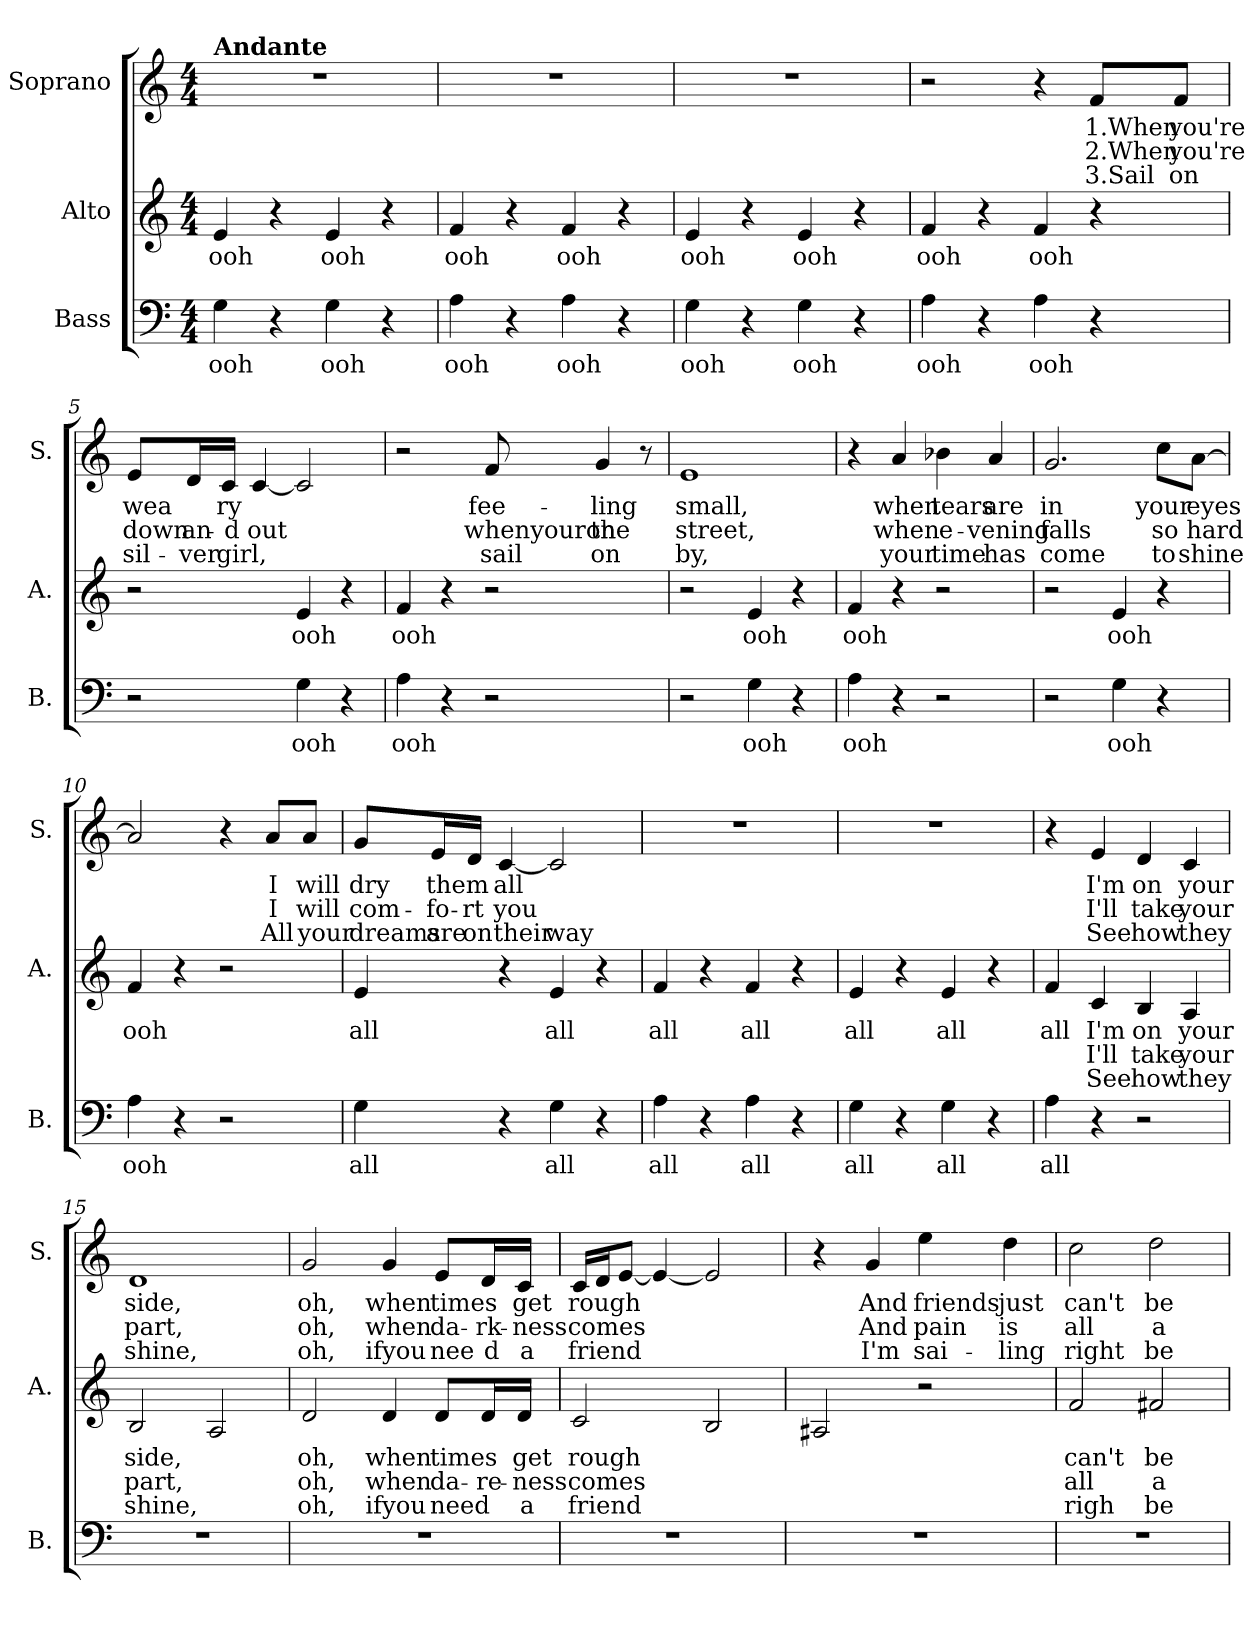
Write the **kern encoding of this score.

**kern	**text	**kern	**text	**text	**text	**kern	**text	**text	**text
*part3	*part3	*part2	*part2	*part2	*part2	*part1	*part1	*part1	*part1
*staff3	*staff3	*staff2	*staff2	*staff2	*staff2	*staff1	*staff1	*staff1	*staff1
*I"Bass	*	*I"Alto	*	*	*	*I"Soprano	*	*	*
*I'B.	*	*I'A.	*	*	*	*I'S.	*	*	*
*clefF4	*	*clefG2	*	*	*	*clefG2	*	*	*
*k[]	*	*k[]	*	*	*	*k[]	*	*	*
*M4/4	*	*M4/4	*	*	*	*M4/4	*	*	*
=1	=1	=1	=1	=1	=1	=1	=1	=1	=1
!	!	!	!	!	!	!LO:TX:a:B:t=Andante	!	!	!
!	!LO:LY:b	!	!LO:LY:b	!	!	!	!	!	!
4G\	ooh	4e/	ooh	.	.	1r	.	.	.
4r	.	4r	.	.	.	.	.	.	.
!	!LO:LY:b	!	!LO:LY:b	!	!	!	!	!	!
4G\	ooh	4e/	ooh	.	.	.	.	.	.
4r	.	4r	.	.	.	.	.	.	.
=2	=2	=2	=2	=2	=2	=2	=2	=2	=2
!	!LO:LY:b	!	!LO:LY:b	!	!	!	!	!	!
4A\	ooh	4f/	ooh	.	.	1r	.	.	.
4r	.	4r	.	.	.	.	.	.	.
!	!LO:LY:b	!	!LO:LY:b	!	!	!	!	!	!
4A\	ooh	4f/	ooh	.	.	.	.	.	.
4r	.	4r	.	.	.	.	.	.	.
=3	=3	=3	=3	=3	=3	=3	=3	=3	=3
!	!LO:LY:b	!	!LO:LY:b	!	!	!	!	!	!
4G\	ooh	4e/	ooh	.	.	1r	.	.	.
4r	.	4r	.	.	.	.	.	.	.
!	!LO:LY:b	!	!LO:LY:b	!	!	!	!	!	!
4G\	ooh	4e/	ooh	.	.	.	.	.	.
4r	.	4r	.	.	.	.	.	.	.
=4	=4	=4	=4	=4	=4	=4	=4	=4	=4
!	!LO:LY:b	!	!LO:LY:b	!	!	!	!	!	!
4A\	ooh	4f/	ooh	.	.	2r	.	.	.
4r	.	4r	.	.	.	.	.	.	.
!	!LO:LY:b	!	!LO:LY:b	!	!	!	!	!	!
4A\	ooh	4f/	ooh	.	.	4r	.	.	.
!	!	!	!	!	!	!	!LO:LY:b	!LO:LY:b	!LO:LY:b
4r	.	4r	.	.	.	8f/L	1.When	2.When	3.Sail
!	!	!	!	!	!	!	!LO:LY:b	!LO:LY:b	!LO:LY:b
.	.	.	.	.	.	8f/J	you're	you're	on
=5	=5	=5	=5	=5	=5	=5	=5	=5	=5
!	!	!	!	!	!	!	!LO:LY:b	!LO:LY:b	!LO:LY:b
2r	.	2r	.	.	.	8e/L	wea	down	sil-
!	!	!	!	!	!	!	!	!LO:LY:b	!LO:LY:b
.	.	.	.	.	.	16d/L	.	an-	-ver
!	!	!	!	!	!	!	!LO:LY:b	!LO:LY:b	!LO:LY:b
.	.	.	.	.	.	16c/JJ	ry	-d	girl,
!	!	!	!	!	!	!	!	!LO:LY:b	!
.	.	.	.	.	.	[4c/	.	out	.
!	!LO:LY:b	!	!LO:LY:b	!	!	!	!	!	!
4G\	ooh	4e/	ooh	.	.	2c/]	.	.	.
4r	.	4r	.	.	.	.	.	.	.
=6	=6	=6	=6	=6	=6	=6	=6	=6	=6
!	!LO:LY:b	!	!LO:LY:b	!	!	!	!	!	!
4A\	ooh	4f/	ooh	.	.	2r	.	.	.
4r	.	4r	.	.	.	.	.	.	.
!	!	!	!	!	!	!	!LO:LY:b	!LO:LY:b	!LO:LY:b
2r	.	2r	.	.	.	8f/	fee-	whenyouron	sail
!	!	!	!	!	!	!	!LO:LY:b	!LO:LY:b	!LO:LY:b
.	.	.	.	.	.	4g/	-ling	the	on
.	.	.	.	.	.	8r	.	.	.
!!LO:LB:g=z
=7	=7	=7	=7	=7	=7	=7	=7	=7	=7
!	!	!	!	!	!	!	!LO:LY:b	!LO:LY:b	!LO:LY:b
2r	.	2r	.	.	.	1e	small,	street,	by,
!	!LO:LY:b	!	!LO:LY:b	!	!	!	!	!	!
4G\	ooh	4e/	ooh	.	.	.	.	.	.
4r	.	4r	.	.	.	.	.	.	.
=8	=8	=8	=8	=8	=8	=8	=8	=8	=8
!	!LO:LY:b	!	!LO:LY:b	!	!	!	!	!	!
4A\	ooh	4f/	ooh	.	.	4r	.	.	.
!	!	!	!	!	!	!	!LO:LY:b	!LO:LY:b	!LO:LY:b
4r	.	4r	.	.	.	4a/	when	when	your
!	!	!	!	!	!	!	!LO:LY:b	!LO:LY:b	!LO:LY:b
2r	.	2r	.	.	.	4b-X\	tears	e-	time
!	!	!	!	!	!	!	!LO:LY:b	!LO:LY:b	!LO:LY:b
.	.	.	.	.	.	4a/	are	-vening	has
=9	=9	=9	=9	=9	=9	=9	=9	=9	=9
!	!	!	!	!	!	!	!LO:LY:b	!LO:LY:b	!LO:LY:b
2r	.	2r	.	.	.	2.g/	in	falls	come
!	!LO:LY:b	!	!LO:LY:b	!	!	!	!	!	!
4G\	ooh	4e/	ooh	.	.	.	.	.	.
!	!	!	!	!	!	!	!LO:LY:b	!LO:LY:b	!LO:LY:b
4r	.	4r	.	.	.	8cc\L	your	so	to
!	!	!	!	!	!	!	!LO:LY:b	!LO:LY:b	!LO:LY:b
.	.	.	.	.	.	[8a\J	eyes	hard	shine
=10	=10	=10	=10	=10	=10	=10	=10	=10	=10
!	!LO:LY:b	!	!LO:LY:b	!	!	!	!	!	!
4A\	ooh	4f/	ooh	.	.	2a/]	.	.	.
4r	.	4r	.	.	.	.	.	.	.
2r	.	2r	.	.	.	4r	.	.	.
!	!	!	!	!	!	!	!LO:LY:b	!LO:LY:b	!LO:LY:b
.	.	.	.	.	.	8a/L	I	I	All
!	!	!	!	!	!	!	!LO:LY:b	!LO:LY:b	!LO:LY:b
.	.	.	.	.	.	8a/J	will	will	your
=11	=11	=11	=11	=11	=11	=11	=11	=11	=11
!	!LO:LY:b	!	!LO:LY:b	!	!	!	!LO:LY:b	!LO:LY:b	!LO:LY:b
4G\	all	4e/	all	.	.	8g/L	dry	com-	dreams
!	!	!	!	!	!	!	!LO:LY:b	!LO:LY:b	!LO:LY:b
.	.	.	.	.	.	16e/L	them	-fo-	are
!	!	!	!	!	!	!	!	!LO:LY:b	!LO:LY:b
.	.	.	.	.	.	16d/JJ	.	-rt	on
!	!	!	!	!	!	!	!LO:LY:b	!LO:LY:b	!LO:LY:b
4r	.	4r	.	.	.	[4c/	all	you	their
!	!LO:LY:b	!	!LO:LY:b	!	!	!	!	!	!LO:LY:b
4G\	all	4e/	all	.	.	2c/]	.	.	way
4r	.	4r	.	.	.	.	.	.	.
=12	=12	=12	=12	=12	=12	=12	=12	=12	=12
!	!LO:LY:b	!	!LO:LY:b	!	!	!	!	!	!
4A\	all	4f/	all	.	.	1r	.	.	.
4r	.	4r	.	.	.	.	.	.	.
!	!LO:LY:b	!	!LO:LY:b	!	!	!	!	!	!
4A\	all	4f/	all	.	.	.	.	.	.
4r	.	4r	.	.	.	.	.	.	.
=13	=13	=13	=13	=13	=13	=13	=13	=13	=13
!	!LO:LY:b	!	!LO:LY:b	!	!	!	!	!	!
4G\	all	4e/	all	.	.	1r	.	.	.
4r	.	4r	.	.	.	.	.	.	.
!	!LO:LY:b	!	!LO:LY:b	!	!	!	!	!	!
4G\	all	4e/	all	.	.	.	.	.	.
4r	.	4r	.	.	.	.	.	.	.
!!LO:LB:g=z
=14	=14	=14	=14	=14	=14	=14	=14	=14	=14
!	!LO:LY:b	!	!LO:LY:b	!	!	!	!	!	!
4A\	all	4f/	all	.	.	4r	.	.	.
!	!	!	!LO:LY:b	!LO:LY:b	!LO:LY:b	!	!LO:LY:b	!LO:LY:b	!LO:LY:b
4r	.	4c/	I'm	I'll	See	4e/	I'm	I'll	See
!	!	!	!LO:LY:b	!LO:LY:b	!LO:LY:b	!	!LO:LY:b	!LO:LY:b	!LO:LY:b
2r	.	4B/	on	take	how	4d/	on	take	how
!	!	!	!LO:LY:b	!LO:LY:b	!LO:LY:b	!	!LO:LY:b	!LO:LY:b	!LO:LY:b
.	.	4A/	your	your	they	4c/	your	your	they
=15	=15	=15	=15	=15	=15	=15	=15	=15	=15
!	!	!	!LO:LY:b	!LO:LY:b	!LO:LY:b	!	!LO:LY:b	!LO:LY:b	!LO:LY:b
1r	.	2B/	side,	part,	shine,	1d	side,	part,	shine,
.	.	2A/	.	.	.	.	.	.	.
=16	=16	=16	=16	=16	=16	=16	=16	=16	=16
!	!	!	!LO:LY:b	!LO:LY:b	!LO:LY:b	!	!LO:LY:b	!LO:LY:b	!LO:LY:b
1r	.	2d/	oh,	oh,	oh,	2g/	oh,	oh,	oh,
!	!	!	!LO:LY:b	!LO:LY:b	!LO:LY:b	!	!LO:LY:b	!LO:LY:b	!LO:LY:b
.	.	4d/	when	when	ifyou	4g/	when	when	ifyou
!	!	!	!LO:LY:b	!LO:LY:b	!LO:LY:b	!	!LO:LY:b	!LO:LY:b	!LO:LY:b
.	.	8d/L	times	da-	need	8e/L	times	da-	nee
!	!	!	!	!LO:LY:b	!	!	!	!LO:LY:b	!LO:LY:b
.	.	16d/L	.	-re-	.	16d/L	.	-rk-	d
!	!	!	!LO:LY:b	!LO:LY:b	!LO:LY:b	!	!LO:LY:b	!LO:LY:b	!LO:LY:b
.	.	16d/JJ	get	-ness	a	16c/JJ	get	-ness	a
=17	=17	=17	=17	=17	=17	=17	=17	=17	=17
!	!	!	!LO:LY:b	!LO:LY:b	!LO:LY:b	!	!LO:LY:b	!LO:LY:b	!LO:LY:b
1r	.	2c/	rough	comes	friend	16c/LL	rough	comes	friend
.	.	.	.	.	.	16d/J	.	.	.
.	.	.	.	.	.	[8e/J	.	.	.
.	.	.	.	.	.	4e/_	.	.	.
.	.	2B/	.	.	.	2e/]	.	.	.
=18	=18	=18	=18	=18	=18	=18	=18	=18	=18
1r	.	2A#X/	.	.	.	4r	.	.	.
!	!	!	!	!	!	!	!LO:LY:b	!LO:LY:b	!LO:LY:b
.	.	.	.	.	.	4g/	And	And	I'm
!	!	!	!	!	!	!	!LO:LY:b	!LO:LY:b	!LO:LY:b
.	.	2r	.	.	.	4ee\	friends	pain	sai-
!	!	!	!	!	!	!	!LO:LY:b	!LO:LY:b	!LO:LY:b
.	.	.	.	.	.	4dd\	just	is	-ling
=19	=19	=19	=19	=19	=19	=19	=19	=19	=19
!	!	!	!LO:LY:b	!LO:LY:b	!LO:LY:b	!	!LO:LY:b	!LO:LY:b	!LO:LY:b
1r	.	2f/	can't	all	righ	2cc\	can't	all	right
!	!	!	!LO:LY:b	!LO:LY:b	!LO:LY:b	!	!LO:LY:b	!LO:LY:b	!LO:LY:b
.	.	2f#X/	be	a-	be-	2dd\	be	a-	be-
=	=	=	=	=	=	=	=	=	=
*-	*-	*-	*-	*-	*-	*-	*-	*-	*-
